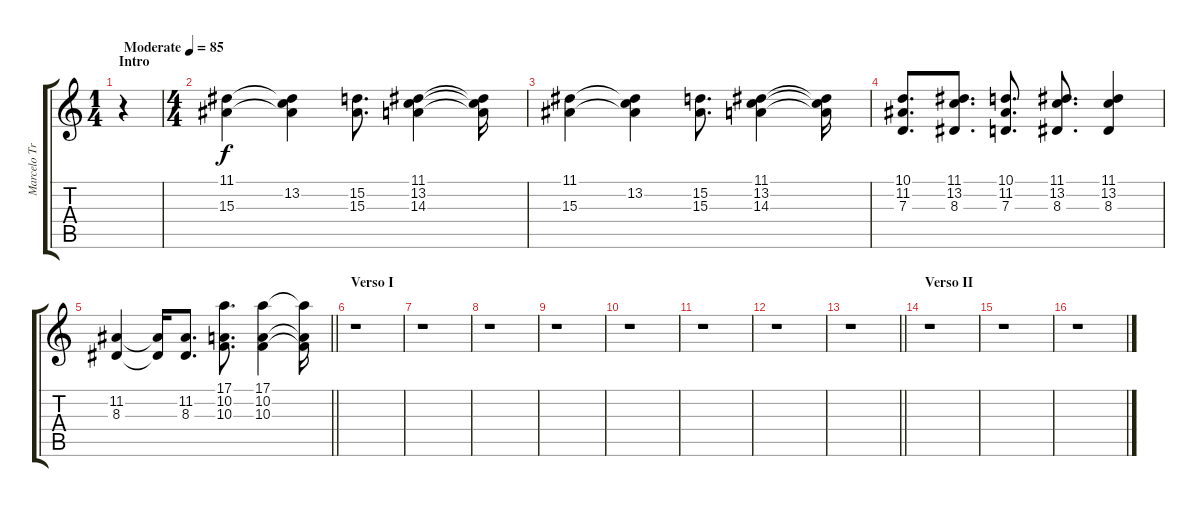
\track ("Marcelo Treviño" "Marcelo Tr") {instrument acousticgrandpiano}
\staff {score tabs}
\tuning (E4 B3 G3 D3 A2 E2) {hide}
\ts (1 4)
\section ("" "Intro")
\tempo (85 "Moderate")
\clef g2
\ks c
r.4{dy f instrument acousticgrandpiano} |
\ts (4 4)
(11.1 15.3).4 (11.1{t} 13.2 15.3{t}).4 (15.2 15.3).8{d} (11.1 13.2 14.3).4 (11.1{t} 13.2{t} 14.3{t}).16 |
(11.1 15.3).4 (11.1{t} 13.2 15.3{t}).4 (15.2 15.3).8{d} (11.1 13.2 14.3).4 (11.1{t} 13.2{t} 14.3{t}).16 |
(10.1 11.2 7.3).8{d} (11.1 13.2 8.3).8{d} (10.1 11.2 7.3).8{d} (11.1 13.2 8.3).8{d} (11.1 13.2 8.3).4 |
\barLineRight lightlight
(11.2 8.3).4 (11.2{t} 8.3{t}).16 (11.2 8.3).8{d} (17.1 10.2 10.3).8{d} (17.1 10.2 10.3).4 (17.1{t} 10.2{t} 10.3{t}).16 |
\section ("" "Verso I")
r.1 |
r.1 |
r.1 |
r.1 |
r.1 |
r.1 |
r.1 |
\barLineRight lightlight
r.1 |
\section ("" "Verso II")
r.1 |
r.1 |
r.1
